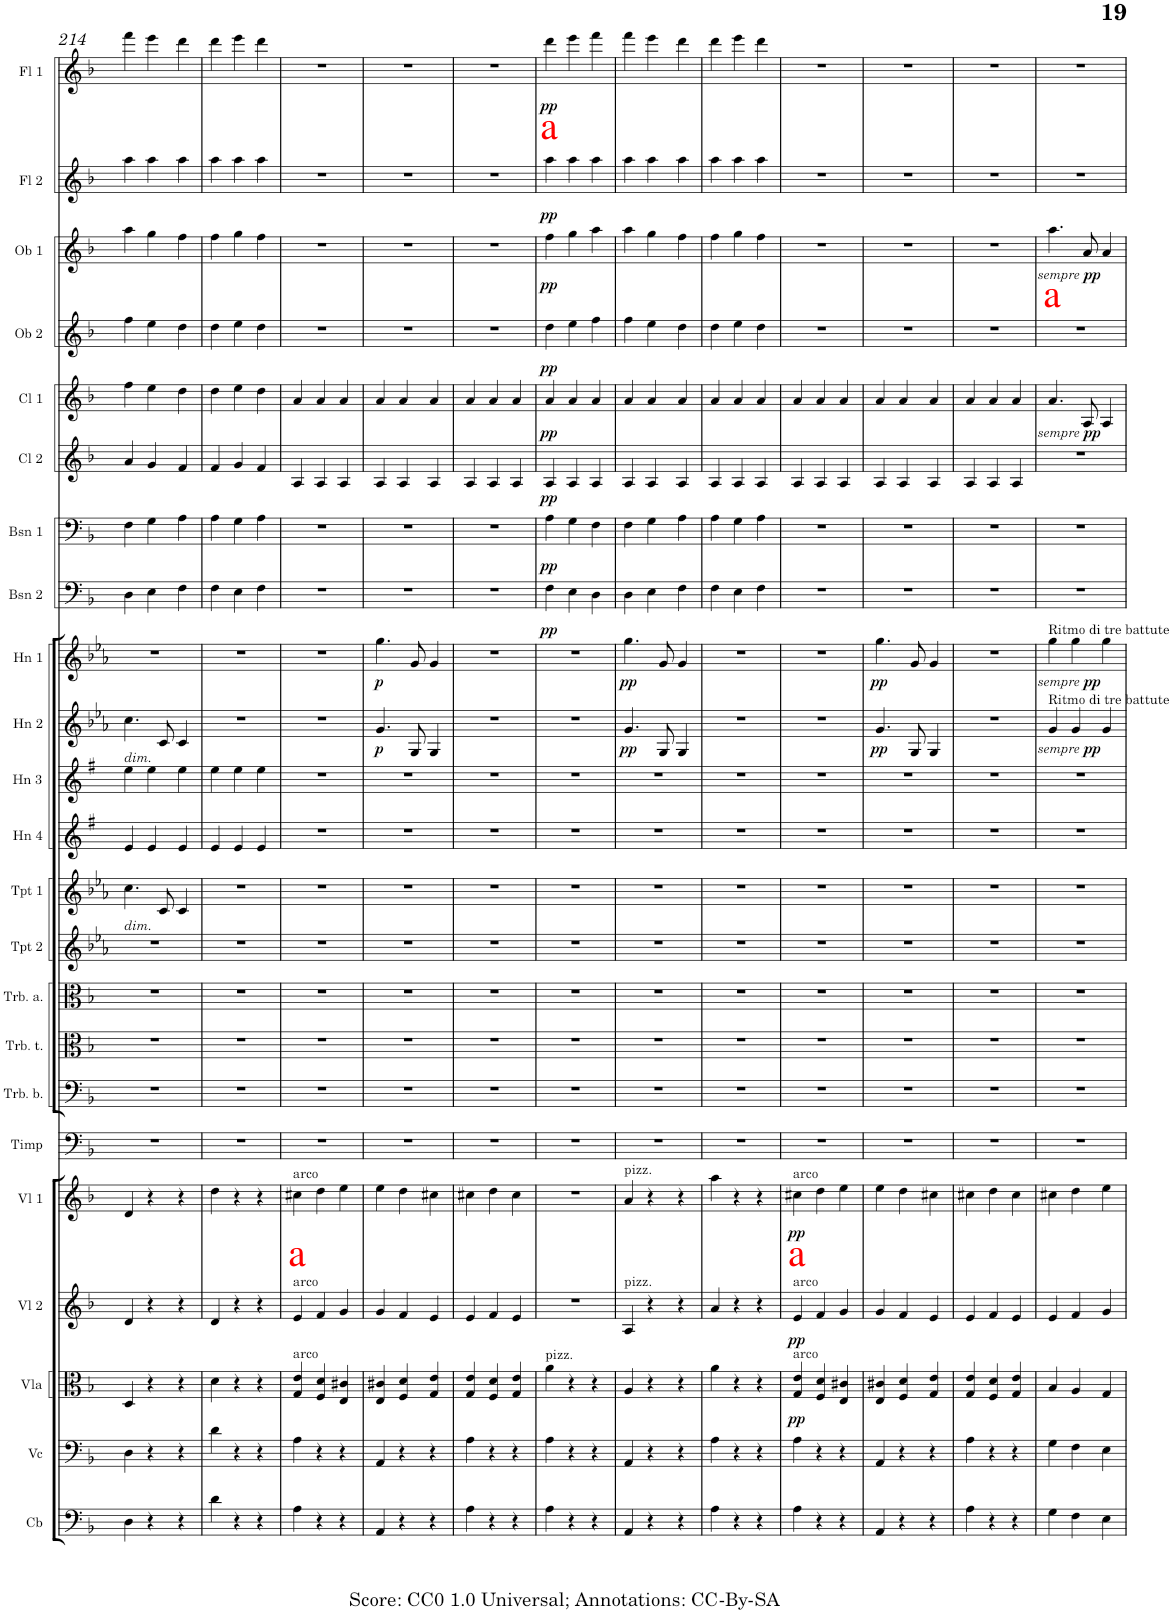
**kern	**kern	**kern	**dynam	**kern	**dynam	**kern	**text	**dynam	**kern	**kern	**kern	**kern	**kern	**kern	**kern	**kern	**kern	**dynam	**kern	**dynam	**kern	**dynam	**kern	**dynam	**kern	**dynam	**kern	**dynam	**kern	**dynam	**kern	**text	**dynam	**kern	**dynam	**kern	**text	**dynam
*part23	*part22	*part21	*part21	*part20	*part20	*part19	*part19	*part19	*part18	*part17	*part16	*part15	*part14	*part13	*part12	*part11	*part10	*part10	*part9	*part9	*part8	*part8	*part7	*part7	*part6	*part6	*part5	*part5	*part4	*part4	*part3	*part3	*part3	*part2	*part2	*part1	*part1	*part1
*staff23	*staff22	*staff21	*staff21	*staff20	*staff20	*staff19	*staff19	*staff19	*staff18	*staff17	*staff16	*staff15	*staff14	*staff13	*staff12	*staff11	*staff10	*staff10	*staff9	*staff9	*staff8	*staff8	*staff7	*staff7	*staff6	*staff6	*staff5	*staff5	*staff4	*staff4	*staff3	*staff3	*staff3	*staff2	*staff2	*staff1	*staff1	*staff1
*I"Contrabass	*I"Violoncello	*I"Viola	*	*I"Violin 2	*	*I"Violin 1	*	*	*I"Timpani in F, F	*I"Trombone basso	*I"Trombone tenore	*I"Trombone alto	*I"D Trumpet 2	*I"D Trumpet 1	*I"Bb (basso) Horn 4	*I"Bb (basso) Horn 3	*I"D Horn 2	*	*I"D Horn 1	*	*I"Bassoon 2	*	*I"Bassoon 1	*	*I"C Clarinet 2	*	*I"C Clarinet 1	*	*I"Oboe 2	*	*I"Oboe 1	*	*	*I"Flute 2	*	*I"Flute 1	*	*
*I'Cb	*I'Vc	*I'Vla	*	*I'Vl 2	*	*I'Vl 1	*	*	*I'Timp	*I'Trb. b.	*I'Trb. t.	*I'Trb. a.	*I'Tpt 2	*I'Tpt 1	*I'Hn 4	*I'Hn 3	*I'Hn 2	*	*I'Hn 1	*	*I'Bsn 2	*	*I'Bsn 1	*	*I'Cl 2	*	*I'Cl 1	*	*I'Ob 2	*	*I'Ob 1	*	*	*I'Fl 2	*	*I'Fl 1	*	*
!!LO:PB:g=z
*clefF4	*clefF4	*clefC3	*	*clefG2	*	*clefG2	*	*	*clefF4	*clefF4	*clefC3	*clefC3	*clefG2	*clefG2	*clefG2	*clefG2	*clefG2	*	*clefG2	*	*clefF4	*	*clefF4	*	*clefG2	*	*clefG2	*	*clefG2	*	*clefG2	*	*	*clefG2	*	*clefG2	*	*
*Trd7c12	*	*	*	*	*	*	*	*	*	*	*	*	*Trd-1c-2	*Trd-1c-2	*Trd8c14	*Trd8c14	*Trd6c10	*	*Trd6c10	*	*	*	*	*	*Trd1c2	*	*Trd1c2	*	*	*	*	*	*	*	*	*	*	*
*k[b-]	*k[b-]	*k[b-]	*	*k[b-]	*	*k[b-]	*	*	*k[b-]	*k[b-]	*k[b-]	*k[b-]	*k[b-e-a-]	*k[b-e-a-]	*k[f#]	*k[f#]	*k[b-e-a-]	*	*k[b-e-a-]	*	*k[b-]	*	*k[b-]	*	*k[b-]	*	*k[b-]	*	*k[b-]	*	*k[b-]	*	*	*k[b-]	*	*k[b-]	*	*
*M3/4	*M3/4	*M3/4	*	*M3/4	*	*M3/4	*	*	*M3/4	*M3/4	*M3/4	*M3/4	*M3/4	*M3/4	*M3/4	*M3/4	*M3/4	*	*M3/4	*	*M3/4	*	*M3/4	*	*M3/4	*	*M3/4	*	*M3/4	*	*M3/4	*	*	*M3/4	*	*M3/4	*	*
=214	=214	=214	=214	=214	=214	=214	=214	=214	=214	=214	=214	=214	=214	=214	=214	=214	=214	=214	=214	=214	=214	=214	=214	=214	=214	=214	=214	=214	=214	=214	=214	=214	=214	=214	=214	=214	=214	=214
!	!	!	!	!	!	!	!	!	!	!	!	!	!	!	!	!	!LO:TX:b:i:t=dim.	!	!	!	!	!	!	!	!	!	!	!	!	!	!	!	!	!	!	!	!	!
!	!	!	!	!	!	!	!	!	!	!	!	!	!	!LO:TX:b:i:t=dim.	!	!	!	!	!	!	!	!	!	!	!	!	!	!	!	!	!	!	!	!	!	!	!	!
4D\	4D\	4D/	.	4d/	.	4d/	.	.	2.r	2.r	2.r	2.r	2.r	4.cc\	4e/	4ee\	4.cc\	.	2.r	.	4D'\	.	4F'\	.	4a'/	.	4ff'\	.	4ff'\	.	4aa'\	.	.	4aa'\	.	4fff'\	.	.
4r	4r	4r	.	4r	.	4r	.	.	.	.	.	.	.	.	4e/	4ee\	.	.	.	.	4E'\	.	4G'\	.	4g'/	.	4ee'\	.	4ee'\	.	4gg'\	.	.	4aa'\	.	4eee'\	.	.
.	.	.	.	.	.	.	.	.	.	.	.	.	.	8c/	.	.	8c/	.	.	.	.	.	.	.	.	.	.	.	.	.	.	.	.	.	.	.	.	.
4r	4r	4r	.	4r	.	4r	.	.	.	.	.	.	.	4c/	4e/	4ee\	4c/	.	.	.	4F'\	.	4A'\	.	4f'/	.	4dd'\	.	4dd'\	.	4ff'\	.	.	4aa'\	.	4ddd'\	.	.
=215	=215	=215	=215	=215	=215	=215	=215	=215	=215	=215	=215	=215	=215	=215	=215	=215	=215	=215	=215	=215	=215	=215	=215	=215	=215	=215	=215	=215	=215	=215	=215	=215	=215	=215	=215	=215	=215	=215
4d\	4d\	4d\	.	4d/	.	4dd\	.	.	2.r	2.r	2.r	2.r	2.r	2.r	4e/	4ee\	2.r	.	2.r	.	4F'\	.	4A'\	.	4f'/	.	4dd'\	.	4dd'\	.	4ff'\	.	.	4aa'\	.	4ddd'\	.	.
4r	4r	4r	.	4r	.	4r	.	.	.	.	.	.	.	.	4e/	4ee\	.	.	.	.	4E'\	.	4G'\	.	4g'/	.	4ee'\	.	4ee'\	.	4gg'\	.	.	4aa'\	.	4eee'\	.	.
4r	4r	4r	.	4r	.	4r	.	.	.	.	.	.	.	.	4e/	4ee\	.	.	.	.	4F'\	.	4A'\	.	4f'/	.	4dd'\	.	4dd'\	.	4ff'\	.	.	4aa'\	.	4ddd'\	.	.
=216	=216	=216	=216	=216	=216	=216	=216	=216	=216	=216	=216	=216	=216	=216	=216	=216	=216	=216	=216	=216	=216	=216	=216	=216	=216	=216	=216	=216	=216	=216	=216	=216	=216	=216	=216	=216	=216	=216
!	!	!	!	!	!	!LO:TX:a:t=arco	!	!	!	!	!	!	!	!	!	!	!	!	!	!	!	!	!	!	!	!	!	!	!	!	!	!	!	!	!	!	!	!
!	!	!	!	!LO:TX:a:t=arco	!	!	!	!	!	!	!	!	!	!	!	!	!	!	!	!	!	!	!	!	!	!	!	!	!	!	!	!	!	!	!	!	!	!
!	!	!LO:TX:a:t=arco	!	!	!	!	!	!	!	!	!	!	!	!	!	!	!	!	!	!	!	!	!	!	!	!	!	!	!	!	!	!	!	!	!	!	!	!
!	!	!	!	!	!	!	!LO:LY:b:color=#FF0000	!	!	!	!	!	!	!	!	!	!	!	!	!	!	!	!	!	!	!	!	!	!	!	!	!	!	!	!	!	!	!
4A\	4A\	4G/' 4e/'	.	4e'/	.	4cc#X'\	a	.	2.r	2.r	2.r	2.r	2.r	2.r	2.r	2.r	2.r	.	2.r	.	2.r	.	2.r	.	4A'/	.	4a'/	.	2.r	.	2.r	.	.	2.r	.	2.r	.	.
4r	4r	4F/' 4d/'	.	4f'/	.	4dd'\	.	.	.	.	.	.	.	.	.	.	.	.	.	.	.	.	.	.	4A'/	.	4a'/	.	.	.	.	.	.	.	.	.	.	.
4r	4r	4E/' 4c#X/'	.	4g'/	.	4ee'\	.	.	.	.	.	.	.	.	.	.	.	.	.	.	.	.	.	.	4A'/	.	4a'/	.	.	.	.	.	.	.	.	.	.	.
=217	=217	=217	=217	=217	=217	=217	=217	=217	=217	=217	=217	=217	=217	=217	=217	=217	=217	=217	=217	=217	=217	=217	=217	=217	=217	=217	=217	=217	=217	=217	=217	=217	=217	=217	=217	=217	=217	=217
!	!	!	!	!	!	!	!	!	!	!	!	!	!	!	!	!	!	!LO:DY:b	!	!LO:DY:b	!	!	!	!	!	!	!	!	!	!	!	!	!	!	!	!	!	!
4AA/	4AA/	4E/' 4c#X/'	.	4g'/	.	4ee'\	.	.	2.r	2.r	2.r	2.r	2.r	2.r	2.r	2.r	4.g/	p	4.gg\	p	2.r	.	2.r	.	4A'/	.	4a'/	.	2.r	.	2.r	.	.	2.r	.	2.r	.	.
4r	4r	4F/' 4d/'	.	4f'/	.	4dd'\	.	.	.	.	.	.	.	.	.	.	.	.	.	.	.	.	.	.	4A'/	.	4a'/	.	.	.	.	.	.	.	.	.	.	.
.	.	.	.	.	.	.	.	.	.	.	.	.	.	.	.	.	8G/	.	8g/	.	.	.	.	.	.	.	.	.	.	.	.	.	.	.	.	.	.	.
4r	4r	4G/' 4e/'	.	4e'/	.	4cc#X'\	.	.	.	.	.	.	.	.	.	.	4G/	.	4g/	.	.	.	.	.	4A'/	.	4a'/	.	.	.	.	.	.	.	.	.	.	.
=218	=218	=218	=218	=218	=218	=218	=218	=218	=218	=218	=218	=218	=218	=218	=218	=218	=218	=218	=218	=218	=218	=218	=218	=218	=218	=218	=218	=218	=218	=218	=218	=218	=218	=218	=218	=218	=218	=218
4A\	4A\	4G/' 4e/'	.	4e'/	.	4cc#X'\	.	.	2.r	2.r	2.r	2.r	2.r	2.r	2.r	2.r	2.r	.	2.r	.	2.r	.	2.r	.	4A'/	.	4a'/	.	2.r	.	2.r	.	.	2.r	.	2.r	.	.
4r	4r	4F/' 4d/'	.	4f'/	.	4dd'\	.	.	.	.	.	.	.	.	.	.	.	.	.	.	.	.	.	.	4A'/	.	4a'/	.	.	.	.	.	.	.	.	.	.	.
4r	4r	4G/' 4e/'	.	4e'/	.	4cc#'\	.	.	.	.	.	.	.	.	.	.	.	.	.	.	.	.	.	.	4A'/	.	4a'/	.	.	.	.	.	.	.	.	.	.	.
=219	=219	=219	=219	=219	=219	=219	=219	=219	=219	=219	=219	=219	=219	=219	=219	=219	=219	=219	=219	=219	=219	=219	=219	=219	=219	=219	=219	=219	=219	=219	=219	=219	=219	=219	=219	=219	=219	=219
!	!	!LO:TX:a:t=pizz.	!	!	!	!	!	!	!	!	!	!	!	!	!	!	!	!	!	!	!	!	!	!	!	!	!	!	!	!	!	!	!	!	!	!	!	!
!	!	!	!	!	!	!	!	!	!	!	!	!	!	!	!	!	!	!	!	!	!	!LO:DY:b	!	!LO:DY:b	!	!LO:DY:b	!	!LO:DY:b	!	!LO:DY:b	!	!	!LO:DY:b	!	!LO:DY:b	!	!LO:LY:b:color=#FF0000	!LO:DY:b
4A\	4A\	4a\	.	2.r	.	2.r	.	.	2.r	2.r	2.r	2.r	2.r	2.r	2.r	2.r	2.r	.	2.r	.	4F'\	pp	4A'\	pp	4A'/	pp	4a'/	pp	4dd'\	pp	4ff'\	.	pp	4aa'\	pp	4ddd'\	a	pp
4r	4r	4r	.	.	.	.	.	.	.	.	.	.	.	.	.	.	.	.	.	.	4E'\	.	4G'\	.	4A'/	.	4a'/	.	4ee'\	.	4gg'\	.	.	4aa'\	.	4eee'\	.	.
4r	4r	4r	.	.	.	.	.	.	.	.	.	.	.	.	.	.	.	.	.	.	4D'\	.	4F'\	.	4A'/	.	4a'/	.	4ff'\	.	4aa'\	.	.	4aa'\	.	4fff'\	.	.
=220	=220	=220	=220	=220	=220	=220	=220	=220	=220	=220	=220	=220	=220	=220	=220	=220	=220	=220	=220	=220	=220	=220	=220	=220	=220	=220	=220	=220	=220	=220	=220	=220	=220	=220	=220	=220	=220	=220
!	!	!	!	!	!	!LO:TX:a:t=pizz.	!	!	!	!	!	!	!	!	!	!	!	!	!	!	!	!	!	!	!	!	!	!	!	!	!	!	!	!	!	!	!	!
!	!	!	!	!LO:TX:a:t=pizz.	!	!	!	!	!	!	!	!	!	!	!	!	!	!	!	!	!	!	!	!	!	!	!	!	!	!	!	!	!	!	!	!	!	!
!	!	!	!	!	!	!	!	!	!	!	!	!	!	!	!	!	!	!LO:DY:b	!	!LO:DY:b	!	!	!	!	!	!	!	!	!	!	!	!	!	!	!	!	!	!
4AA/	4AA/	4A/	.	4A/	.	4a/	.	.	2.r	2.r	2.r	2.r	2.r	2.r	2.r	2.r	4.g/	pp	4.gg\	pp	4D'\	.	4F'\	.	4A'/	.	4a'/	.	4ff'\	.	4aa'\	.	.	4aa'\	.	4fff'\	.	.
4r	4r	4r	.	4r	.	4r	.	.	.	.	.	.	.	.	.	.	.	.	.	.	4E'\	.	4G'\	.	4A'/	.	4a'/	.	4ee'\	.	4gg'\	.	.	4aa'\	.	4eee'\	.	.
.	.	.	.	.	.	.	.	.	.	.	.	.	.	.	.	.	8G/	.	8g/	.	.	.	.	.	.	.	.	.	.	.	.	.	.	.	.	.	.	.
4r	4r	4r	.	4r	.	4r	.	.	.	.	.	.	.	.	.	.	4G/	.	4g/	.	4F'\	.	4A'\	.	4A'/	.	4a'/	.	4dd'\	.	4ff'\	.	.	4aa'\	.	4ddd'\	.	.
=221	=221	=221	=221	=221	=221	=221	=221	=221	=221	=221	=221	=221	=221	=221	=221	=221	=221	=221	=221	=221	=221	=221	=221	=221	=221	=221	=221	=221	=221	=221	=221	=221	=221	=221	=221	=221	=221	=221
4A\	4A\	4a\	.	4a/	.	4aa\	.	.	2.r	2.r	2.r	2.r	2.r	2.r	2.r	2.r	2.r	.	2.r	.	4F'\	.	4A'\	.	4A'/	.	4a'/	.	4dd'\	.	4ff'\	.	.	4aa'\	.	4ddd'\	.	.
4r	4r	4r	.	4r	.	4r	.	.	.	.	.	.	.	.	.	.	.	.	.	.	4E'\	.	4G'\	.	4A'/	.	4a'/	.	4ee'\	.	4gg'\	.	.	4aa'\	.	4eee'\	.	.
4r	4r	4r	.	4r	.	4r	.	.	.	.	.	.	.	.	.	.	.	.	.	.	4F'\	.	4A'\	.	4A'/	.	4a'/	.	4dd'\	.	4ff'\	.	.	4aa'\	.	4ddd'\	.	.
=222	=222	=222	=222	=222	=222	=222	=222	=222	=222	=222	=222	=222	=222	=222	=222	=222	=222	=222	=222	=222	=222	=222	=222	=222	=222	=222	=222	=222	=222	=222	=222	=222	=222	=222	=222	=222	=222	=222
!	!	!	!	!	!	!LO:TX:a:t=arco	!	!	!	!	!	!	!	!	!	!	!	!	!	!	!	!	!	!	!	!	!	!	!	!	!	!	!	!	!	!	!	!
!	!	!	!	!LO:TX:a:t=arco	!	!	!	!	!	!	!	!	!	!	!	!	!	!	!	!	!	!	!	!	!	!	!	!	!	!	!	!	!	!	!	!	!	!
!	!	!LO:TX:a:t=arco	!	!	!	!	!	!	!	!	!	!	!	!	!	!	!	!	!	!	!	!	!	!	!	!	!	!	!	!	!	!	!	!	!	!	!	!
!	!	!	!LO:DY:b	!	!LO:DY:b	!	!LO:LY:b:color=#FF0000	!LO:DY:b	!	!	!	!	!	!	!	!	!	!	!	!	!	!	!	!	!	!	!	!	!	!	!	!	!	!	!	!	!	!
4A\	4A\	4G/' 4e/'	pp	4e'/	pp	4cc#X'\	a	pp	2.r	2.r	2.r	2.r	2.r	2.r	2.r	2.r	2.r	.	2.r	.	2.r	.	2.r	.	4A'/	.	4a'/	.	2.r	.	2.r	.	.	2.r	.	2.r	.	.
4r	4r	4F/' 4d/'	.	4f'/	.	4dd'\	.	.	.	.	.	.	.	.	.	.	.	.	.	.	.	.	.	.	4A'/	.	4a'/	.	.	.	.	.	.	.	.	.	.	.
4r	4r	4E/' 4c#X/'	.	4g'/	.	4ee'\	.	.	.	.	.	.	.	.	.	.	.	.	.	.	.	.	.	.	4A'/	.	4a'/	.	.	.	.	.	.	.	.	.	.	.
=223	=223	=223	=223	=223	=223	=223	=223	=223	=223	=223	=223	=223	=223	=223	=223	=223	=223	=223	=223	=223	=223	=223	=223	=223	=223	=223	=223	=223	=223	=223	=223	=223	=223	=223	=223	=223	=223	=223
!	!	!	!	!	!	!	!	!	!	!	!	!	!	!	!	!	!	!LO:DY:b	!	!LO:DY:b	!	!	!	!	!	!	!	!	!	!	!	!	!	!	!	!	!	!
4AA/	4AA/	4E/' 4c#X/'	.	4g'/	.	4ee'\	.	.	2.r	2.r	2.r	2.r	2.r	2.r	2.r	2.r	4.g/	pp	4.gg\	pp	2.r	.	2.r	.	4A'/	.	4a'/	.	2.r	.	2.r	.	.	2.r	.	2.r	.	.
4r	4r	4F/' 4d/'	.	4f'/	.	4dd'\	.	.	.	.	.	.	.	.	.	.	.	.	.	.	.	.	.	.	4A'/	.	4a'/	.	.	.	.	.	.	.	.	.	.	.
.	.	.	.	.	.	.	.	.	.	.	.	.	.	.	.	.	8G/	.	8g/	.	.	.	.	.	.	.	.	.	.	.	.	.	.	.	.	.	.	.
4r	4r	4G/' 4e/'	.	4e'/	.	4cc#X'\	.	.	.	.	.	.	.	.	.	.	4G/	.	4g/	.	.	.	.	.	4A'/	.	4a'/	.	.	.	.	.	.	.	.	.	.	.
=224	=224	=224	=224	=224	=224	=224	=224	=224	=224	=224	=224	=224	=224	=224	=224	=224	=224	=224	=224	=224	=224	=224	=224	=224	=224	=224	=224	=224	=224	=224	=224	=224	=224	=224	=224	=224	=224	=224
4A\	4A\	4G/' 4e/'	.	4e'/	.	4cc#X'\	.	.	2.r	2.r	2.r	2.r	2.r	2.r	2.r	2.r	2.r	.	2.r	.	2.r	.	2.r	.	4A'/	.	4a'/	.	2.r	.	2.r	.	.	2.r	.	2.r	.	.
4r	4r	4F/' 4d/'	.	4f'/	.	4dd'\	.	.	.	.	.	.	.	.	.	.	.	.	.	.	.	.	.	.	4A'/	.	4a'/	.	.	.	.	.	.	.	.	.	.	.
4r	4r	4G/' 4e/'	.	4e'/	.	4cc#'\	.	.	.	.	.	.	.	.	.	.	.	.	.	.	.	.	.	.	4A'/	.	4a'/	.	.	.	.	.	.	.	.	.	.	.
=225	=225	=225	=225	=225	=225	=225	=225	=225	=225	=225	=225	=225	=225	=225	=225	=225	=225	=225	=225	=225	=225	=225	=225	=225	=225	=225	=225	=225	=225	=225	=225	=225	=225	=225	=225	=225	=225	=225
!	!	!	!	!	!	!	!	!	!	!	!	!	!	!	!	!	!	!	!LO:TX:a:t=Ritmo di tre battute	!	!	!	!	!	!	!	!	!	!	!	!	!	!	!	!	!	!	!
!	!	!	!	!	!	!	!	!	!	!	!	!	!	!	!	!	!LO:TX:a:t=Ritmo di tre battute	!	!	!	!	!	!	!	!	!	!	!	!	!	!	!	!	!	!	!	!	!
!	!	!	!	!	!	!	!	!	!	!	!	!	!	!	!	!	!	!LO:DY:b	!	!	!	!	!	!	!	!	!	!	!	!	!	!LO:LY:b:color=#FF0000	!	!	!	!	!	!
!	!	!	!	!	!	!	!	!	!	!	!	!	!	!	!	!	!	!LO:DY:n=1:b	!	!LO:DY:b	!	!	!	!	!	!	!	!	!	!	!	!	!	!	!	!	!	!
!	!	!	!	!	!	!	!	!	!	!	!	!	!	!	!	!	!	!	!	!LO:DY:n=1:b	!	!	!	!	!	!	!	!LO:DY:b	!	!	!	!	!	!	!	!	!	!
!	!	!	!	!	!	!	!	!	!	!	!	!	!	!	!	!	!	!	!	!	!	!	!	!	!	!	!	!LO:DY:n=1:b	!	!	!	!	!LO:DY:b	!	!	!	!	!
!	!	!	!	!	!	!	!	!	!	!	!	!	!	!	!	!	!	!	!	!	!	!	!	!	!	!	!	!	!	!	!	!	!LO:DY:n=1:b	!	!	!	!	!
4G\	4G\	4B-'/	.	4e'/	.	4cc#X'\	.	.	2.r	2.r	2.r	2.r	2.r	2.r	2.r	2.r	4g/	other-dynamics pp	4gg\	other-dynamics pp	2.r	.	2.r	.	2.r	.	4.a/	other-dynamics pp	2.r	.	4.aa\	a	other-dynamics pp	2.r	.	2.r	.	.
4F\	4F\	4A'/	.	4f'/	.	4dd'\	.	.	.	.	.	.	.	.	.	.	4g/	.	4gg\	.	.	.	.	.	.	.	.	.	.	.	.	.	.	.	.	.	.	.
.	.	.	.	.	.	.	.	.	.	.	.	.	.	.	.	.	.	.	.	.	.	.	.	.	.	.	8A/	.	.	.	8a/	.	.	.	.	.	.	.
4E\	4E\	4G'/	.	4g'/	.	4ee'\	.	.	.	.	.	.	.	.	.	.	4g/	.	4gg\	.	.	.	.	.	.	.	4A/	.	.	.	4a/	.	.	.	.	.	.	.
=	=	=	=	=	=	=	=	=	=	=	=	=	=	=	=	=	=	=	=	=	=	=	=	=	=	=	=	=	=	=	=	=	=	=	=	=	=	=
*-	*-	*-	*-	*-	*-	*-	*-	*-	*-	*-	*-	*-	*-	*-	*-	*-	*-	*-	*-	*-	*-	*-	*-	*-	*-	*-	*-	*-	*-	*-	*-	*-	*-	*-	*-	*-	*-	*-
